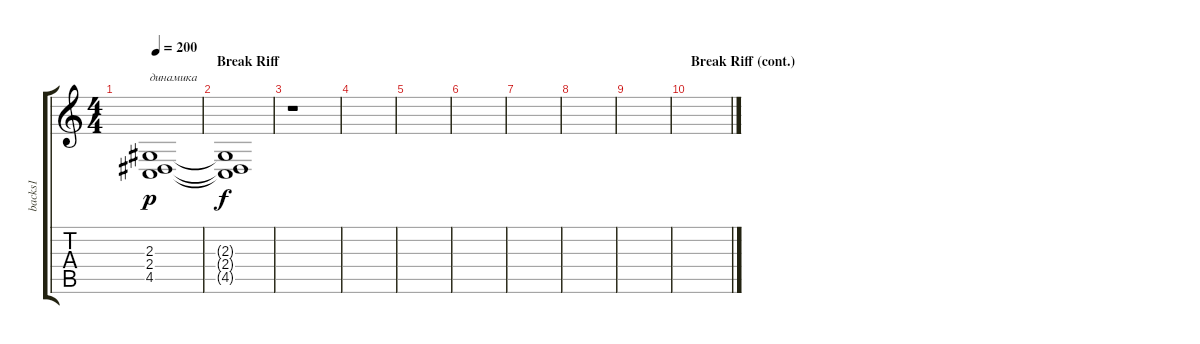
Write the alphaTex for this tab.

\track ("backs1" "backs1") {instrument tenorsax}
\staff {score tabs}
\tuning (Eb4 Bb3 Gb3 Db3 Ab2 Eb2) {hide}
\ts (4 4)
\tempo 200
\clef g2
\ks c
(2.3 2.4 4.5).1{txt "динамика" dy p} |
\section ("" "Break Riff")
(2.3{t} 2.4{t} 4.5{t}).1{dy f} |
r.1 |
|
|
|
|
|
|
\section ("" "Break Riff (cont.)")
